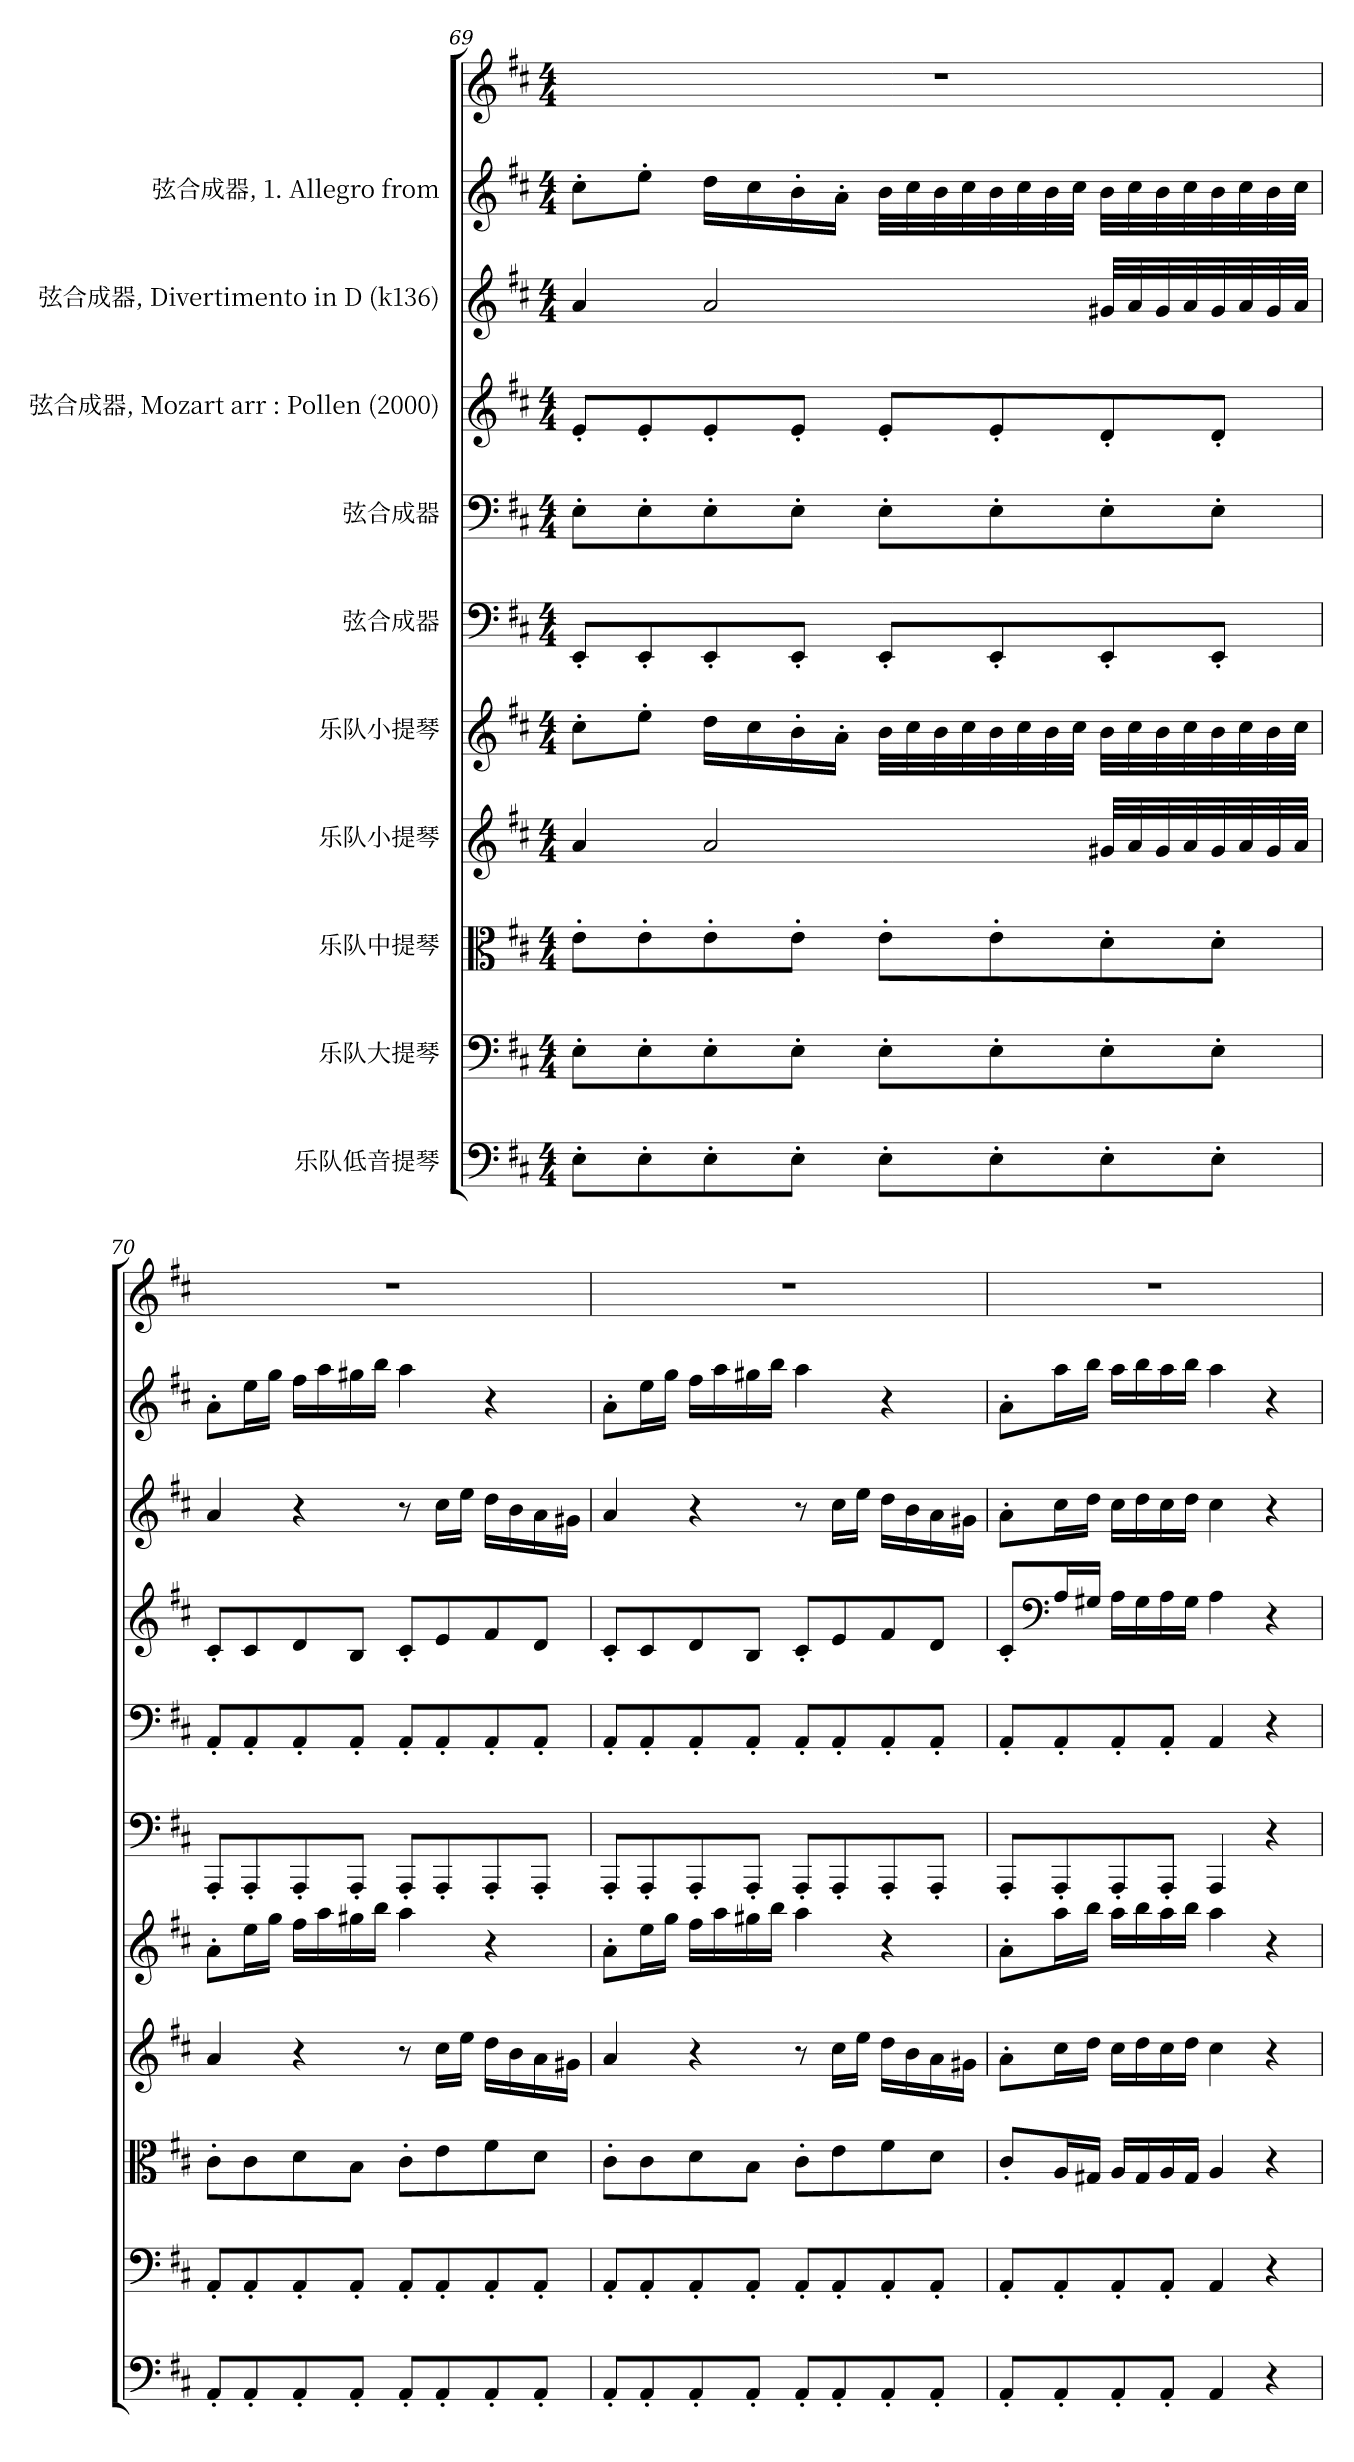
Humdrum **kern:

**kern	**kern	**kern	**kern	**kern	**kern	**kern	**kern	**kern	**kern	**kern
*part10	*part9	*part8	*part7	*part6	*part5	*part4	*part3	*part2	*part1	*part1
*staff11	*staff10	*staff9	*staff8	*staff7	*staff6	*staff5	*staff4	*staff3	*staff2	*staff1
*I"乐队低音提琴	*I"乐队大提琴	*I"乐队中提琴	*I"乐队小提琴	*I"乐队小提琴	*I"弦合成器	*I"弦合成器	*I"弦合成器, Mozart arr : Pollen (2000)	*I"弦合成器, Divertimento in D (k136)	*I"弦合成器, 1. Allegro from	*
!!LO:PB:g=z
*clefF4	*clefF4	*clefC3	*clefG2	*clefG2	*clefF4	*clefF4	*clefG2	*clefG2	*clefG2	*clefG2
*ITrd7c12	*	*	*	*	*	*	*	*	*	*
*k[f#c#]	*k[f#c#]	*k[f#c#]	*k[f#c#]	*k[f#c#]	*k[f#c#]	*k[f#c#]	*k[f#c#]	*k[f#c#]	*k[f#c#]	*k[f#c#]
*M4/4	*M4/4	*M4/4	*M4/4	*M4/4	*M4/4	*M4/4	*M4/4	*M4/4	*M4/4	*M4/4
=69	=69	=69	=69	=69	=69	=69	=69	=69	=69	=69
8EE'\L	8E'\L	8e'\L	4a/	8cc#'\L	8EE'/L	8E'\L	8e'/L	4a/	8cc#'\L	1r
8EE'\	8E'\	8e'\	.	8ee'\J	8EE'/	8E'\	8e'/	.	8ee'\J	.
8EE'\	8E'\	8e'\	2a/	16dd\LL	8EE'/	8E'\	8e'/	2a/	16dd\LL	.
.	.	.	.	16cc#\	.	.	.	.	16cc#\	.
8EE'\J	8E'\J	8e'\J	.	16b'\	8EE'/J	8E'\J	8e'/J	.	16b'\	.
.	.	.	.	16a'\JJ	.	.	.	.	16a'\JJ	.
8EE'\L	8E'\L	8e'\L	.	32b\LLL	8EE'/L	8E'\L	8e'/L	.	32b\LLL	.
.	.	.	.	32cc#\	.	.	.	.	32cc#\	.
.	.	.	.	32b\	.	.	.	.	32b\	.
.	.	.	.	32cc#\	.	.	.	.	32cc#\	.
8EE'\	8E'\	8e'\	.	32b\	8EE'/	8E'\	8e'/	.	32b\	.
.	.	.	.	32cc#\	.	.	.	.	32cc#\	.
.	.	.	.	32b\	.	.	.	.	32b\	.
.	.	.	.	32cc#\JJJ	.	.	.	.	32cc#\JJJ	.
8EE'\	8E'\	8d'\	32g#X/LLL	32b\LLL	8EE'/	8E'\	8d'/	32g#X/LLL	32b\LLL	.
.	.	.	32a/	32cc#\	.	.	.	32a/	32cc#\	.
.	.	.	32g#/	32b\	.	.	.	32g#/	32b\	.
.	.	.	32a/	32cc#\	.	.	.	32a/	32cc#\	.
8EE'\J	8E'\J	8d'\J	32g#/	32b\	8EE'/J	8E'\J	8d'/J	32g#/	32b\	.
.	.	.	32a/	32cc#\	.	.	.	32a/	32cc#\	.
.	.	.	32g#/	32b\	.	.	.	32g#/	32b\	.
.	.	.	32a/JJJ	32cc#\JJJ	.	.	.	32a/JJJ	32cc#\JJJ	.
=70	=70	=70	=70	=70	=70	=70	=70	=70	=70	=70
8AAA'/L	8AA'/L	8c#'\L	4a/	8a'\L	8AAA'/L	8AA'/L	8c#'/L	4a/	8a'\L	1r
8AAA'/	8AA'/	8c#\	.	16ee\L	8AAA'/	8AA'/	8c#/	.	16ee\L	.
.	.	.	.	16gg\JJ	.	.	.	.	16gg\JJ	.
8AAA'/	8AA'/	8d\	4r	16ff#\LL	8AAA'/	8AA'/	8d/	4r	16ff#\LL	.
.	.	.	.	16aa\	.	.	.	.	16aa\	.
8AAA'/J	8AA'/J	8B\J	.	16gg#X\	8AAA'/J	8AA'/J	8B/J	.	16gg#X\	.
.	.	.	.	16bb\JJ	.	.	.	.	16bb\JJ	.
8AAA'/L	8AA'/L	8c#'\L	8r	4aa\	8AAA'/L	8AA'/L	8c#'/L	8r	4aa\	.
8AAA'/	8AA'/	8e\	16cc#\LL	.	8AAA'/	8AA'/	8e/	16cc#\LL	.	.
.	.	.	16ee\JJ	.	.	.	.	16ee\JJ	.	.
8AAA'/	8AA'/	8f#\	16dd\LL	4r	8AAA'/	8AA'/	8f#/	16dd\LL	4r	.
.	.	.	16b\	.	.	.	.	16b\	.	.
8AAA'/J	8AA'/J	8d\J	16a\	.	8AAA'/J	8AA'/J	8d/J	16a\	.	.
.	.	.	16g#X\JJ	.	.	.	.	16g#X\JJ	.	.
!!LO:PB:g=z
=71	=71	=71	=71	=71	=71	=71	=71	=71	=71	=71
8AAA'/L	8AA'/L	8c#'\L	4a/	8a'\L	8AAA'/L	8AA'/L	8c#'/L	4a/	8a'\L	1r
8AAA'/	8AA'/	8c#\	.	16ee\L	8AAA'/	8AA'/	8c#/	.	16ee\L	.
.	.	.	.	16gg\JJ	.	.	.	.	16gg\JJ	.
8AAA'/	8AA'/	8d\	4r	16ff#\LL	8AAA'/	8AA'/	8d/	4r	16ff#\LL	.
.	.	.	.	16aa\	.	.	.	.	16aa\	.
8AAA'/J	8AA'/J	8B\J	.	16gg#X\	8AAA'/J	8AA'/J	8B/J	.	16gg#X\	.
.	.	.	.	16bb\JJ	.	.	.	.	16bb\JJ	.
8AAA'/L	8AA'/L	8c#'\L	8r	4aa\	8AAA'/L	8AA'/L	8c#'/L	8r	4aa\	.
8AAA'/	8AA'/	8e\	16cc#\LL	.	8AAA'/	8AA'/	8e/	16cc#\LL	.	.
.	.	.	16ee\JJ	.	.	.	.	16ee\JJ	.	.
8AAA'/	8AA'/	8f#\	16dd\LL	4r	8AAA'/	8AA'/	8f#/	16dd\LL	4r	.
.	.	.	16b\	.	.	.	.	16b\	.	.
8AAA'/J	8AA'/J	8d\J	16a\	.	8AAA'/J	8AA'/J	8d/J	16a\	.	.
.	.	.	16g#X\JJ	.	.	.	.	16g#X\JJ	.	.
=72	=72	=72	=72	=72	=72	=72	=72	=72	=72	=72
*	*	*	*	*	*	*	*	*	*	*MM118
8AAA'/L	8AA'/L	8c#'/L	8a'\L	8a'\L	8AAA'/L	8AA'/L	8c#'/L	8a'\L	8a'\L	1r
*	*	*	*	*	*	*	*clefF4	*	*	*
8AAA'/	8AA'/	16A/L	16cc#\L	16aa\L	8AAA'/	8AA'/	16A/L	16cc#\L	16aa\L	.
.	.	16G#X/JJ	16dd\JJ	16bb\JJ	.	.	16G#X/JJ	16dd\JJ	16bb\JJ	.
8AAA'/	8AA'/	16A/LL	16cc#\LL	16aa\LL	8AAA'/	8AA'/	16A\LL	16cc#\LL	16aa\LL	.
.	.	16G#/	16dd\	16bb\	.	.	16G#\	16dd\	16bb\	.
8AAA'/J	8AA'/J	16A/	16cc#\	16aa\	8AAA'/J	8AA'/J	16A\	16cc#\	16aa\	.
.	.	16G#/JJ	16dd\JJ	16bb\JJ	.	.	16G#\JJ	16dd\JJ	16bb\JJ	.
4AAA/	4AA/	4A/	4cc#\	4aa\	4AAA/	4AA/	4A\	4cc#\	4aa\	.
4r	4r	4r	4r	4r	4r	4r	4r	4r	4r	.
=	=	=	=	=	=	=	=	=	=	=
*-	*-	*-	*-	*-	*-	*-	*-	*-	*-	*-
